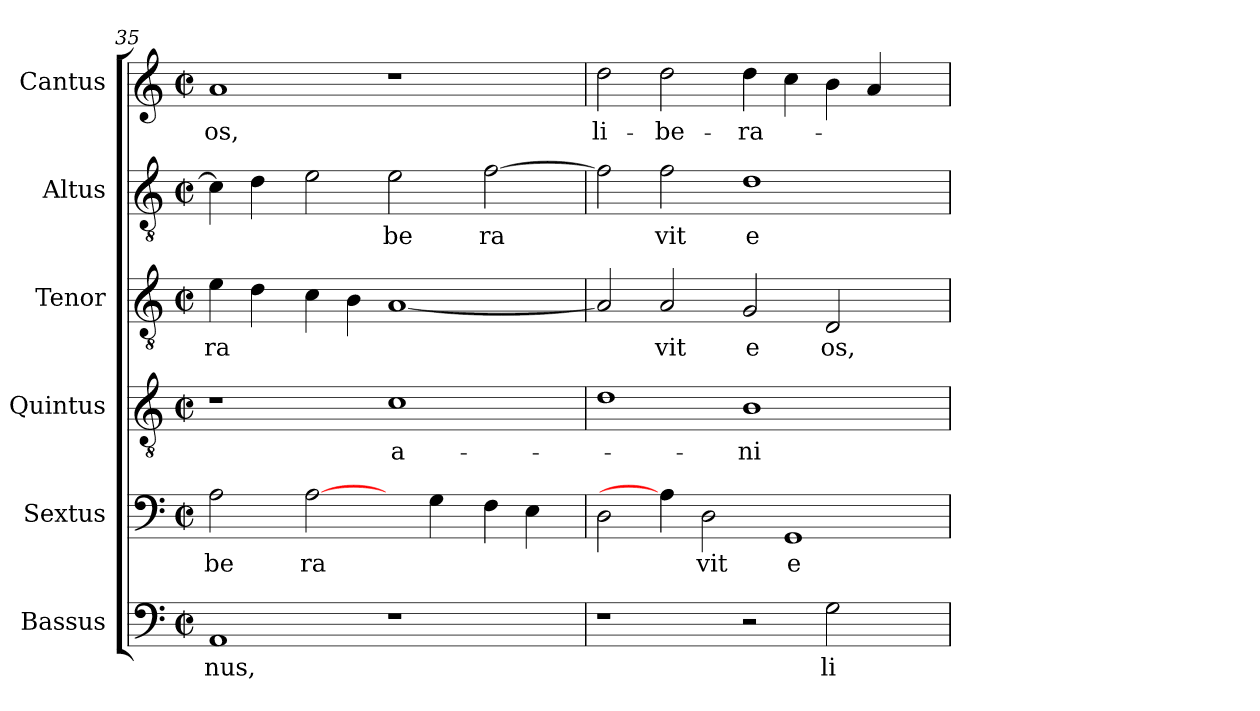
**kern	**text	**kern	**text	**kern	**text	**kern	**text	**kern	**text	**kern	**text
*part6	*part6	*part5	*part5	*part4	*part4	*part3	*part3	*part2	*part2	*part1	*part1
*staff6	*staff6	*staff5	*staff5	*staff4	*staff4	*staff3	*staff3	*staff2	*staff2	*staff1	*staff1
*I"Bassus	*	*I"Sextus	*	*I"Quintus	*	*I"Tenor	*	*I"Altus	*	*I"Cantus	*
!!LO:PB:g=z
*clefF4	*	*clefF4	*	*clefGv2	*	*clefGv2	*	*clefGv2	*	*clefG2	*
*M2/2	*	*M2/2	*	*M2/2	*	*M2/2	*	*M2/2	*	*M2/2	*
*met(c|)	*	*met(c|)	*	*met(c|)	*	*met(c|)	*	*met(c|)	*	*met(c|)	*
=35	=35	=35	=35	=35	=35	=35	=35	=35	=35	=35	=35
!	!LO:LY:b:cj	!	!LO:LY:b:cj	!	!	!	!LO:LY:b:cj	!	!	!	!LO:LY:b:cj
*	*	*	*	*	*	*	*	*^	*	*	*
1AA	nus,	2A\	-be	1r	.	4e\	ra	4c\]	4ryy	.	1a	os,
.	.	.	.	.	.	4d\	.	4d\	16..ryy	.	.	.
.	.	.	.	.	.	.	.	.	1ryy	.	.	.
!	!	!	!LO:LY:b:cj	!	!	!	!	!	!	!	!	!
.	.	[2A\	ra	.	.	4c\	.	2e\	.	.	.	.
.	.	.	.	.	.	4B\	.	.	.	.	.	.
!	!	!	!	!	!LO:LY:b:rj	!	!	!	!	!LO:LY:b:cj	!	!
1r	.	4ryy	.	1c	a-	[<1A	.	2e\	.	-be	1r	.
.	.	4G\	.	.	.	.	.	.	.	.	.	.
.	.	.	.	.	.	.	.	.	2ryy	.	.	.
!	!	!	!	!	!	!	!	!	!	!LO:LY:b:cj	!	!
.	.	4F\	.	.	.	.	.	[>2f\	.	ra	.	.
.	.	4E\	.	.	.	.	.	.	.	.	.	.
.	.	.	.	.	.	.	.	.	8ryy	.	.	.
.	.	.	.	.	.	.	.	.	64ryy	.	.	.
=36	=36	=36	=36	=36	=36	=36	=36	=36	=36	=36	=36	=36
!	!	!	!	!	!	!	!	!	!	!	!	!LO:LY:b:cj
*	*	*	*	*	*	*	*	*v	*v	*	*	*
1r	.	2D\	.	1d	.	2A/]	.	2f\]	.	2dd\	li-
!	!	!	!	!	!	!	!LO:LY:b:cj	!	!LO:LY:b:cj	!	!LO:LY:b:cj
.	.	4A\]	.	.	.	2A/	vit	2f\	vit	2dd\	-be-
!	!	!	!LO:LY:b:cj	!	!	!	!	!	!	!	!
.	.	2D\	vit	.	.	.	.	.	.	.	.
!	!	!	!	!	!LO:LY:b:cj	!	!LO:LY:b:cj	!	!LO:LY:b:rj	!	!LO:LY:b:cj
2r	.	.	.	1B	-ni-	2G/	e	1d	e	4dd\	-ra-
!	!	!	!LO:LY:b:cj	!	!	!	!	!	!	!	!
.	.	1GG	e	.	.	.	.	.	.	4cc\	.
!	!LO:LY:b:cj	!	!	!	!	!	!LO:LY:b:cj	!	!	!	!
2G\	li	.	.	.	.	2D/	os,	.	.	4b\	.
.	.	.	.	.	.	.	.	.	.	4a/	.
4ryy	.	.	.	4ryy	.	4ryy	.	4ryy	.	4ryy	.
=	=	=	=	=	=	=	=	=	=	=	=
*-	*-	*-	*-	*-	*-	*-	*-	*-	*-	*-	*-
